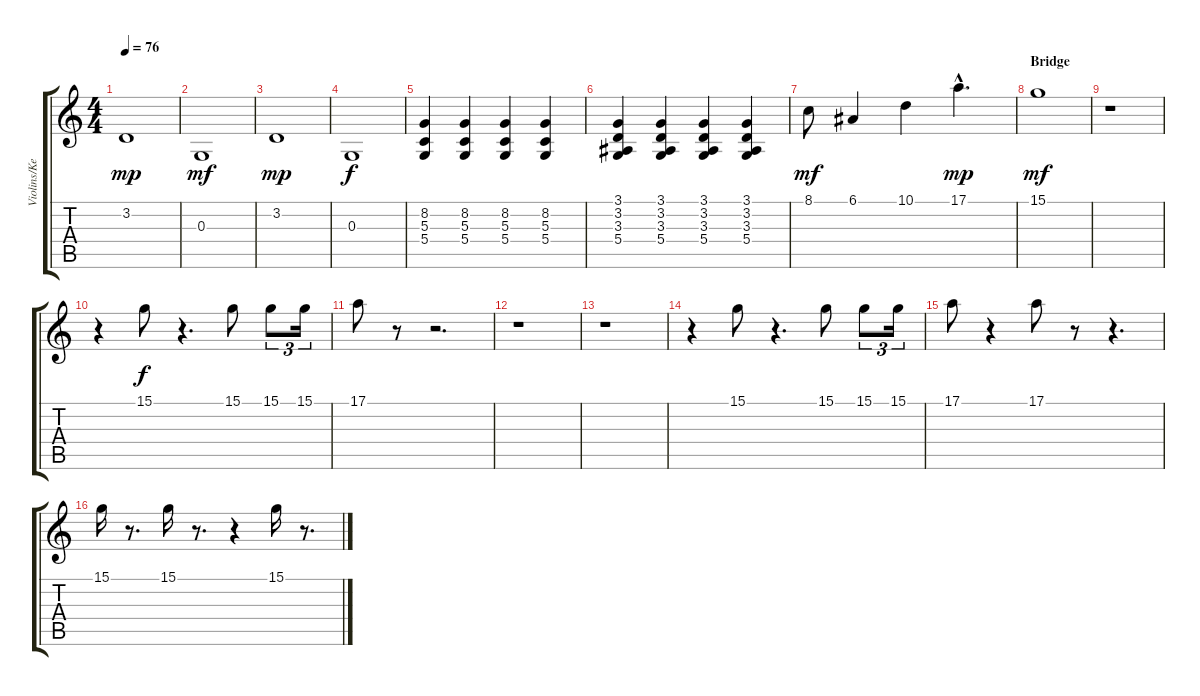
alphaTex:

\track ("Violins/Keys" "Violins/Ke") {instrument tremolostrings}
\staff {score tabs}
\tuning (E4 B3 G3 D3 A2 E2) {hide}
\ts (4 4)
\tempo 76
\clef g2
\ks c
3.2.1{dy mp} |
0.3.1{dy mf} |
3.2.1{dy mp} |
0.3.1{dy f} |
(8.2 5.3 5.4).4{volume 10 instrument pizzicatostrings} (8.2 5.3 5.4).4 (8.2 5.3 5.4).4 (8.2 5.3 5.4).4 |
(3.1 3.2 3.3 5.4).4 (3.1 3.2 3.3 5.4).4 (3.1 3.2 3.3 5.4).4 (3.1 3.2 3.3 5.4).4 |
8.1.8{dy mf volume 13 instrument tremolostrings} 6.1.4 10.1.4 17.1{hac}.4{d dy mp} |
\section ("" "Bridge")
15.1.1{dy mf volume 0} |
r.1 |
r.4 15.1.8{dy f volume 13} r.4{d} 15.1.8 15.1.8{tu (3 2)} 15.1.16{tu (3 2)} |
17.1.8 r.8 r.2{d} |
r.1 |
r.1 |
r.4 15.1.8 r.4{d} 15.1.8 15.1.8{tu (3 2)} 15.1.16{tu (3 2)} |
17.1.8 r.4 17.1.8 r.8 r.4{d} |
15.1.16 r.8{d} 15.1.16 r.8{d} r.4 15.1.16 r.8{d}
